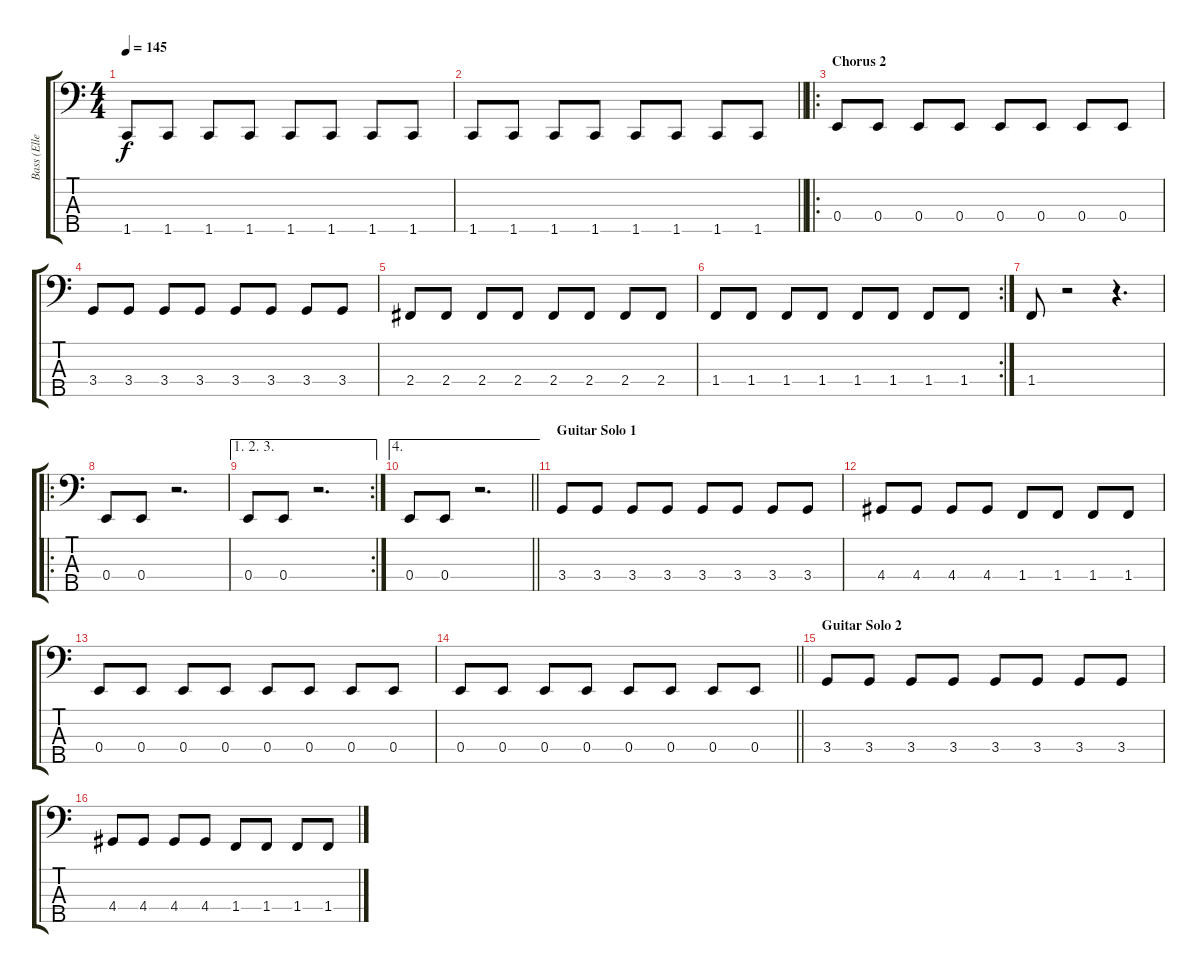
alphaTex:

\track ("Bass (Ellefson)" "Bass (Elle") {instrument electricbasspick}
\staff {score tabs}
\tuning (G2 D2 A1 E1 B0) {hide}
\ts (4 4)
\tempo 145
\clef f4
\ks c
1.5.8{dy f} 1.5.8 1.5.8 1.5.8 1.5.8 1.5.8 1.5.8 1.5.8 |
\barLineRight lightlight
1.5.8 1.5.8 1.5.8 1.5.8 1.5.8 1.5.8 1.5.8 1.5.8 |
\ro
\section ("" "Chorus 2")
0.4.8 0.4.8 0.4.8 0.4.8 0.4.8 0.4.8 0.4.8 0.4.8 |
3.4.8 3.4.8 3.4.8 3.4.8 3.4.8 3.4.8 3.4.8 3.4.8 |
2.4.8 2.4.8 2.4.8 2.4.8 2.4.8 2.4.8 2.4.8 2.4.8 |
\rc 2
1.4.8 1.4.8 1.4.8 1.4.8 1.4.8 1.4.8 1.4.8 1.4.8 |
1.4.8 r.2 r.4{d} |
\ro
0.4.8 0.4.8 r.2{d} |
\ae (1 2 3)
\rc 2
0.4.8 0.4.8 r.2{d} |
\ae 4
\barLineRight lightlight
0.4.8 0.4.8 r.2{d} |
\section ("" "Guitar Solo 1")
3.4.8 3.4.8 3.4.8 3.4.8 3.4.8 3.4.8 3.4.8 3.4.8 |
4.4.8 4.4.8 4.4.8 4.4.8 1.4.8 1.4.8 1.4.8 1.4.8 |
0.4.8 0.4.8 0.4.8 0.4.8 0.4.8 0.4.8 0.4.8 0.4.8 |
\barLineRight lightlight
0.4.8 0.4.8 0.4.8 0.4.8 0.4.8 0.4.8 0.4.8 0.4.8 |
\section ("" "Guitar Solo 2")
3.4.8 3.4.8 3.4.8 3.4.8 3.4.8 3.4.8 3.4.8 3.4.8 |
4.4.8 4.4.8 4.4.8 4.4.8 1.4.8 1.4.8 1.4.8 1.4.8
